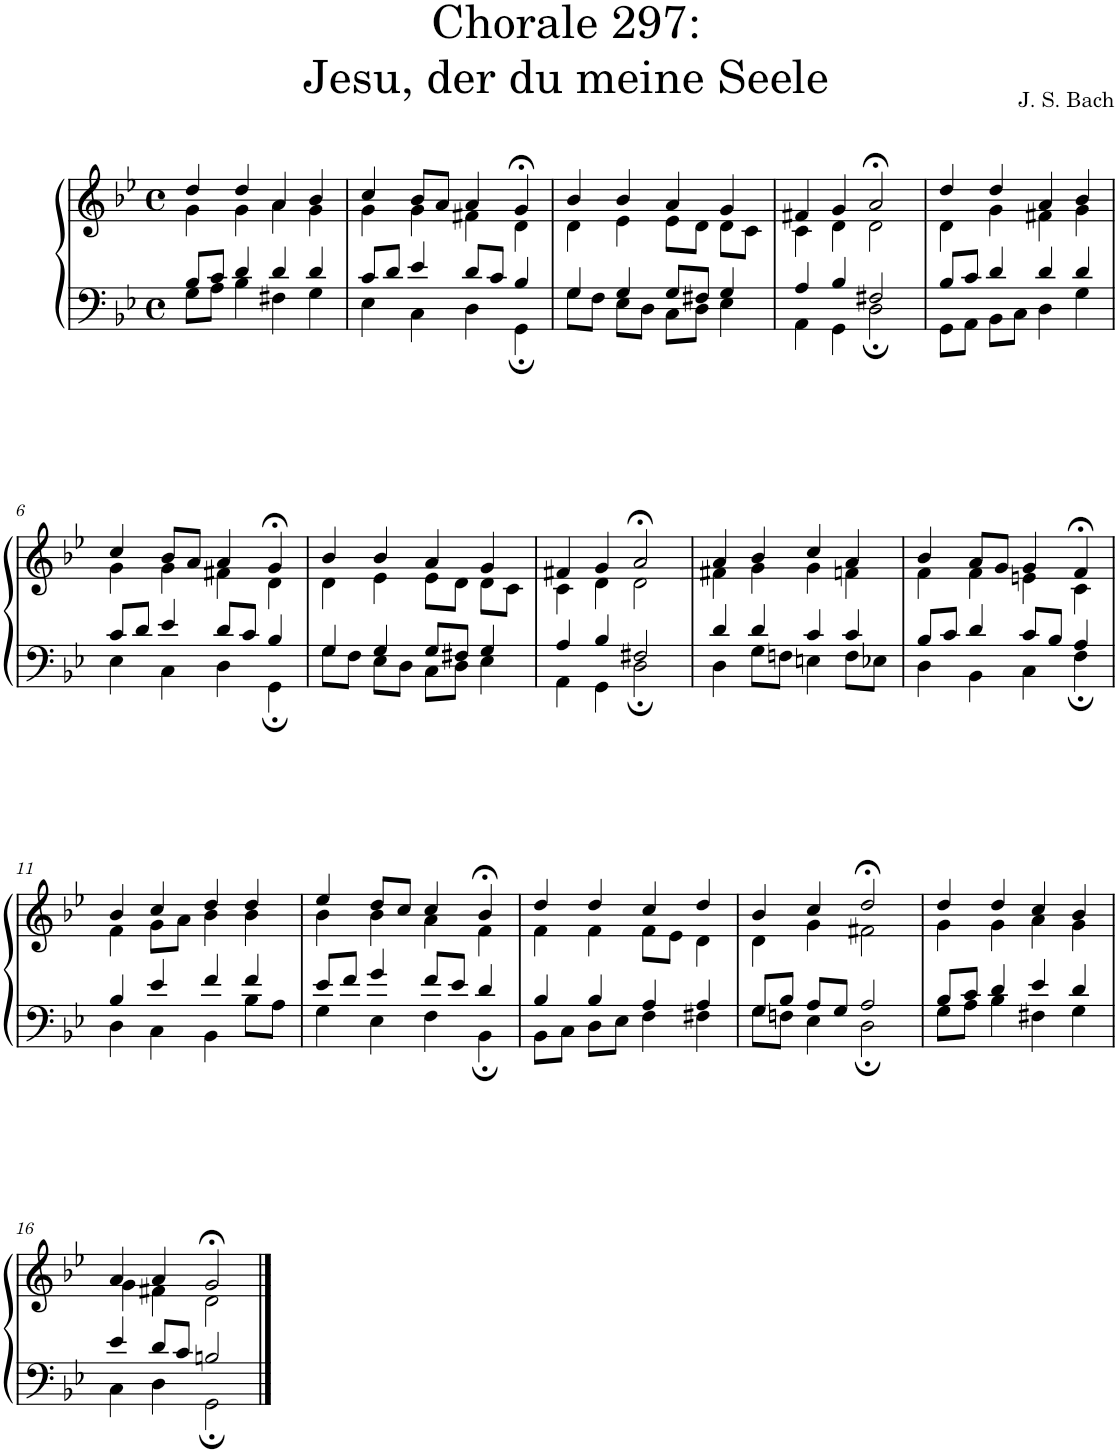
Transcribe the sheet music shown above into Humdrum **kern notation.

**kern	**kern
*part1	*part1
*staff2	*staff1
*I"S,A	*
*clefF4	*clefG2
*k[b-e-]	*k[b-e-]
*M4/4	*M4/4
*met(c)	*met(c)
=1	=1
*^	*^
8B-/L	8G\L	4dd/	4g\
8c/J	8A\J	.	.
4d/	4B-\	4dd/	4g\
4d/	4F#X\	4a/	4a\
4d/	4G\	4b-/	4g\
=2	=2	=2	=2
8c/L	4E-\	4cc/	4g\
8d/J	.	.	.
4e-/	4C\	8b-/L	4g\
.	.	8a/J	.
8d/L	4D\	4a/	4f#X\
8c/J	.	.	.
4B-/	4GG;\	4g;</	4d\
=3	=3	=3	=3
4G/	8G\L	4b-/	4d\
.	8F\J	.	.
4G/	8E-\L	4b-/	4e-\
.	8D\J	.	.
8G/L	8C\L	4a/	8e-\L
8F#X/J	8D\J	.	8d\J
4G/	4E-\	4g/	8d\L
.	.	.	8c\J
=4	=4	=4	=4
4A/	4AA\	4f#X/	4c\
4B-/	4GG\	4g/	4d\
2F#X/	2D;\	2a;</	2d\
=5	=5	=5	=5
8B-/L	8GG\L	4dd/	4d\
8c/J	8AA\J	.	.
4d/	8BB-\L	4dd/	4g\
.	8C\J	.	.
4d/	4D\	4a/	4f#X\
4d/	4G\	4b-/	4g\
!!LO:LB:g=z	!!
=6	=6	=6	=6
8c/L	4E-\	4cc/	4g\
8d/J	.	.	.
4e-/	4C\	8b-/L	4g\
.	.	8a/J	.
8d/L	4D\	4a/	4f#X\
8c/J	.	.	.
4B-/	4GG;\	4g;</	4d\
=7	=7	=7	=7
4G/	8G\L	4b-/	4d\
.	8F\J	.	.
4G/	8E-\L	4b-/	4e-\
.	8D\J	.	.
8G/L	8C\L	4a/	8e-\L
8F#X/J	8D\J	.	8d\J
4G/	4E-\	4g/	8d\L
.	.	.	8c\J
=8	=8	=8	=8
4A/	4AA\	4f#X/	4c\
4B-/	4GG\	4g/	4d\
2F#X/	2D;\	2a;</	2d\
=9	=9	=9	=9
4d/	4D\	4a/	4f#X\
4d/	8G\L	4b-/	4g\
.	8Fn\J	.	.
4c/	4En\	4cc/	4g\
4c/	8F\L	4a/	4fn\
.	8E-X\J	.	.
=10	=10	=10	=10
8B-/L	4D\	4b-/	4f\
8c/J	.	.	.
4d/	4BB-\	8a/L	4f\
.	.	8g/J	.
8c/L	4C\	4g/	4en\
8B-/J	.	.	.
4A/	4F;\	4f;</	4c\
!!LO:LB:g=z	!!
=11	=11	=11	=11
4B-/	4D\	4b-/	4f\
4e-/	4C\	4cc/	8g\L
.	.	.	8a\J
4f/	4BB-\	4dd/	4b-\
4f/	8B-\L	4dd/	4b-\
.	8A\J	.	.
=12	=12	=12	=12
8e-/L	4G\	4ee-/	4b-\
8f/J	.	.	.
4g/	4E-\	8dd/L	4b-\
.	.	8cc/J	.
8f/L	4F\	4cc/	4a\
8e-/J	.	.	.
4d/	4BB-;\	4b-;</	4f\
=13	=13	=13	=13
4B-/	8BB-\L	4dd/	4f\
.	8C\J	.	.
4B-/	8D\L	4dd/	4f\
.	8E-\J	.	.
4A/	4F\	4cc/	8f\L
.	.	.	8e-\J
4A/	4F#X\	4dd/	4d\
=14	=14	=14	=14
8G/L	8G\L	4b-/	4d\
8B-/J	8Fn\J	.	.
8A/L	4E-\	4cc/	4g\
8G/J	.	.	.
2A/	2D;\	2dd;</	2f#X\
=15	=15	=15	=15
8B-/L	8G\L	4dd/	4g\
8c/J	8A\J	.	.
4d/	4B-\	4dd/	4g\
4e-/	4F#X\	4cc/	4a\
4d/	4G\	4b-/	4g\
!!LO:LB:g=z	!!
=16	=16	=16	=16
4e-/	4C\	4a/	4g\
8d/L	4D\	4a/	4f#X\
8c/J	.	.	.
2Bn/	2GG;\	2g;</	2d\
*v	*v	*	*
*	*v	*v
==	==
*-	*-
